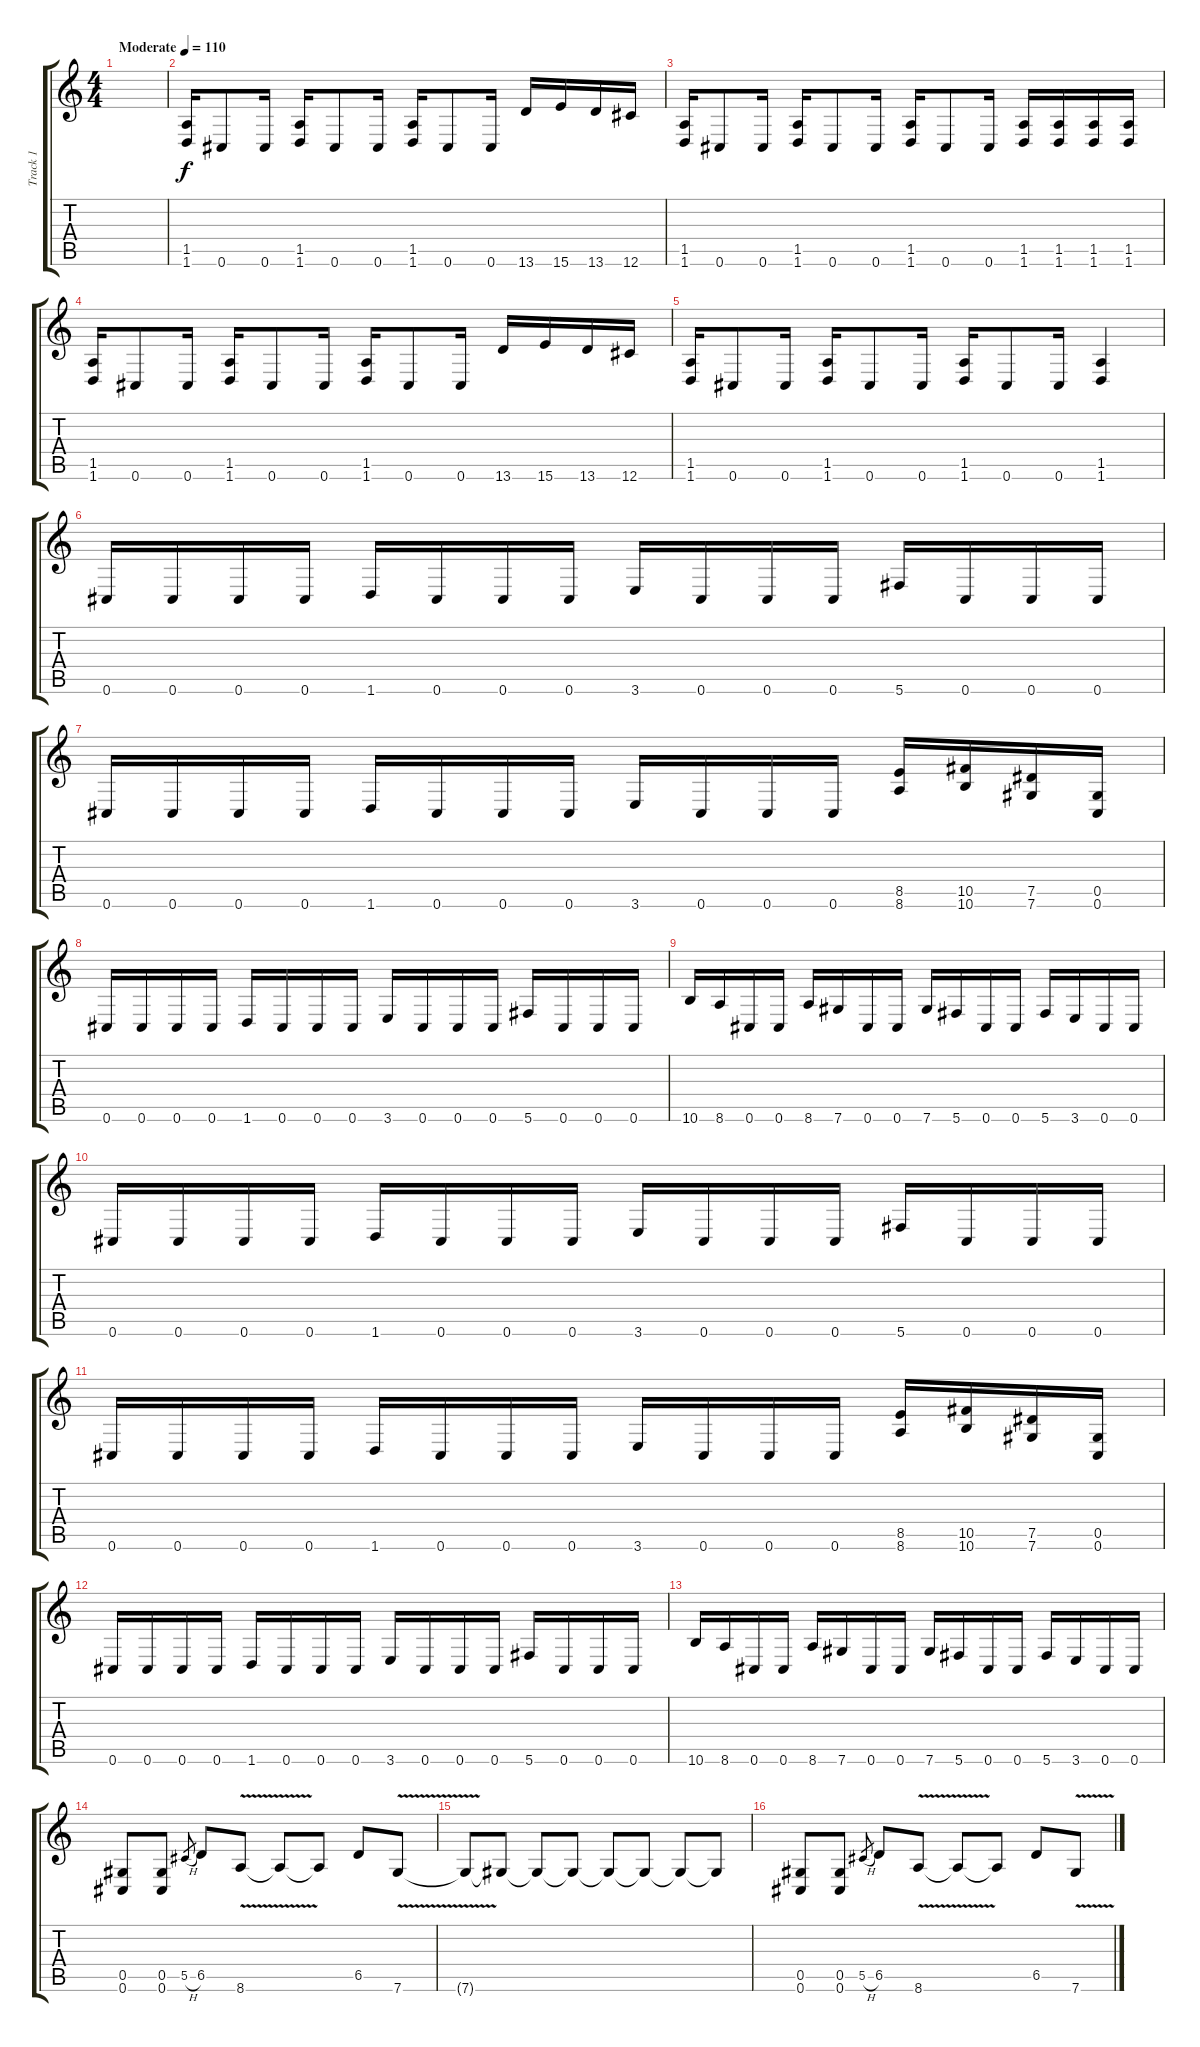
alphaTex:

\track ("Track 1" "Track 1") {instrument distortionguitar}
\staff {score tabs}
\tuning (Eb4 Bb3 Gb3 Db3 Ab2 Db2) {hide}
\ts (4 4)
\tempo (110 "Moderate")
\clef g2
\ks c
|
(1.5 1.6).16 0.6.8 0.6.16 (1.5 1.6).16 0.6.8 0.6.16 (1.5 1.6).16 0.6.8 0.6.16 13.6.16 15.6.16 13.6.16 12.6.16 |
(1.5 1.6).16 0.6.8 0.6.16 (1.5 1.6).16 0.6.8 0.6.16 (1.5 1.6).16 0.6.8 0.6.16 (1.5 1.6).16 (1.5 1.6).16 (1.5 1.6).16 (1.5 1.6).16 |
(1.5 1.6).16 0.6.8 0.6.16 (1.5 1.6).16 0.6.8 0.6.16 (1.5 1.6).16 0.6.8 0.6.16 13.6.16 15.6.16 13.6.16 12.6.16 |
(1.5 1.6).16 0.6.8 0.6.16 (1.5 1.6).16 0.6.8 0.6.16 (1.5 1.6).16 0.6.8 0.6.16 (1.5 1.6).4 |
0.6.16 0.6.16 0.6.16 0.6.16 1.6.16 0.6.16 0.6.16 0.6.16 3.6.16 0.6.16 0.6.16 0.6.16 5.6.16 0.6.16 0.6.16 0.6.16 |
0.6.16 0.6.16 0.6.16 0.6.16 1.6.16 0.6.16 0.6.16 0.6.16 3.6.16 0.6.16 0.6.16 0.6.16 (8.5 8.6).16 (10.5 10.6).16 (7.5 7.6).16 (0.5 0.6).16 |
0.6.16 0.6.16 0.6.16 0.6.16 1.6.16 0.6.16 0.6.16 0.6.16 3.6.16 0.6.16 0.6.16 0.6.16 5.6.16 0.6.16 0.6.16 0.6.16 |
10.6.16 8.6.16 0.6.16 0.6.16 8.6.16 7.6.16 0.6.16 0.6.16 7.6.16 5.6.16 0.6.16 0.6.16 5.6.16 3.6.16 0.6.16 0.6.16 |
0.6.16 0.6.16 0.6.16 0.6.16 1.6.16 0.6.16 0.6.16 0.6.16 3.6.16 0.6.16 0.6.16 0.6.16 5.6.16 0.6.16 0.6.16 0.6.16 |
0.6.16 0.6.16 0.6.16 0.6.16 1.6.16 0.6.16 0.6.16 0.6.16 3.6.16 0.6.16 0.6.16 0.6.16 (8.5 8.6).16 (10.5 10.6).16 (7.5 7.6).16 (0.5 0.6).16 |
0.6.16 0.6.16 0.6.16 0.6.16 1.6.16 0.6.16 0.6.16 0.6.16 3.6.16 0.6.16 0.6.16 0.6.16 5.6.16 0.6.16 0.6.16 0.6.16 |
10.6.16 8.6.16 0.6.16 0.6.16 8.6.16 7.6.16 0.6.16 0.6.16 7.6.16 5.6.16 0.6.16 0.6.16 5.6.16 3.6.16 0.6.16 0.6.16 |
(0.5 0.6).8 (0.5 0.6).8 5.5{h}.8{gr} 6.5.8{beam Up} 8.6{v}.8{beam Up} 8.6{t}.8 8.6{t}.8 6.5.8 7.6{v}.8 |
7.6{t}.8 7.6{t}.8 7.6{t}.8 7.6{t}.8 7.6{t}.8 7.6{t}.8 7.6{t}.8 7.6{t}.8 |
(0.5 0.6).8 (0.5 0.6).8 5.5{h}.8{gr} 6.5.8{beam Up} 8.6{v}.8{beam Up} 8.6{t}.8 8.6{t}.8 6.5.8 7.6{v}.8
